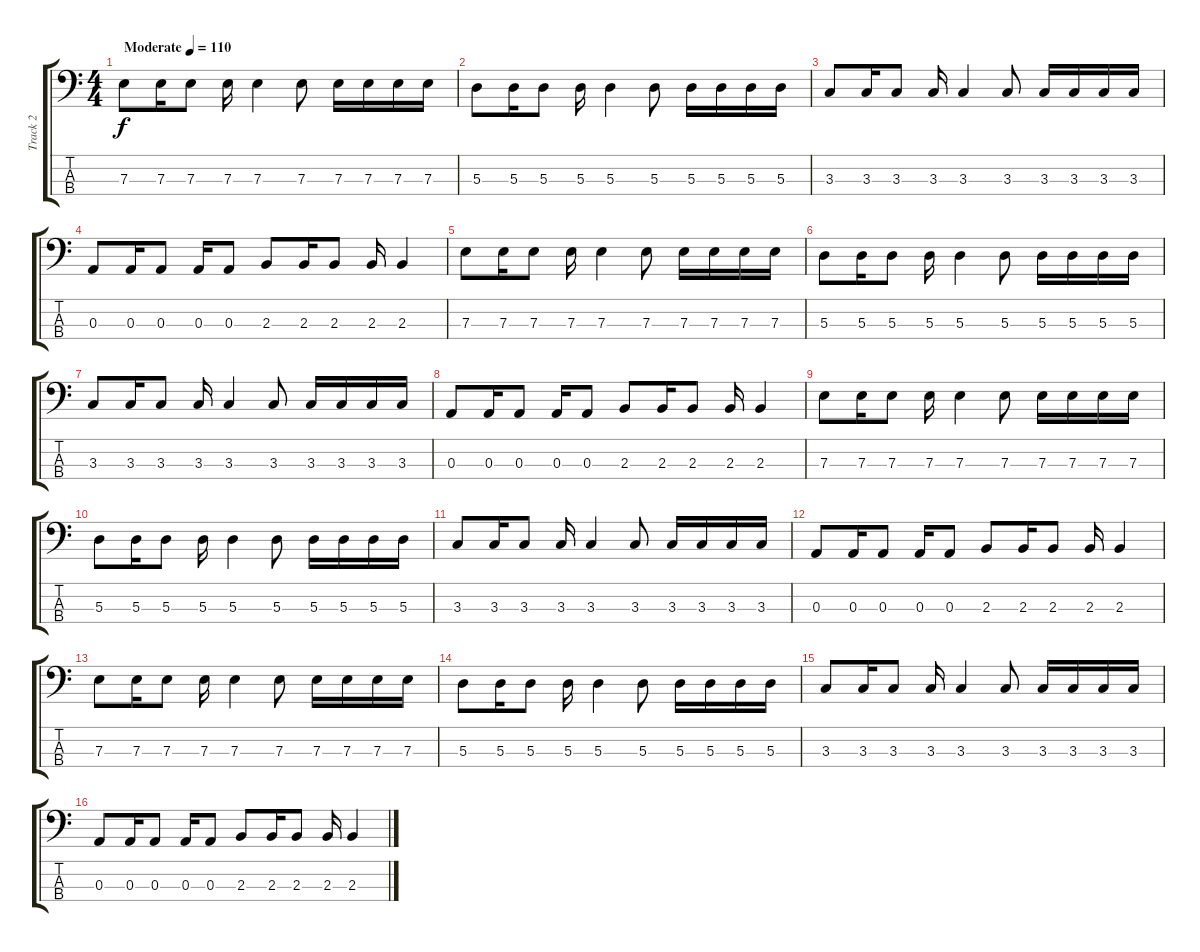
\track ("Track 2" "Track 2") {instrument acousticbass}
\staff {score tabs}
\tuning (G2 D2 A1 E1) {hide}
\ts (4 4)
\tempo (110 "Moderate")
\clef f4
\ks c
7.3.8{dy f instrument acousticbass} 7.3.16 7.3.8 7.3.16 7.3.4 7.3.8 7.3.16 7.3.16 7.3.16 7.3.16 |
5.3.8 5.3.16 5.3.8 5.3.16 5.3.4 5.3.8 5.3.16 5.3.16 5.3.16 5.3.16 |
3.3.8 3.3.16 3.3.8 3.3.16 3.3.4 3.3.8 3.3.16 3.3.16 3.3.16 3.3.16 |
0.3.8 0.3.16 0.3.8 0.3.16 0.3.8 2.3.8 2.3.16 2.3.8 2.3.16 2.3.4 |
7.3.8 7.3.16 7.3.8 7.3.16 7.3.4 7.3.8 7.3.16 7.3.16 7.3.16 7.3.16 |
5.3.8 5.3.16 5.3.8 5.3.16 5.3.4 5.3.8 5.3.16 5.3.16 5.3.16 5.3.16 |
3.3.8 3.3.16 3.3.8 3.3.16 3.3.4 3.3.8 3.3.16 3.3.16 3.3.16 3.3.16 |
0.3.8 0.3.16 0.3.8 0.3.16 0.3.8 2.3.8 2.3.16 2.3.8 2.3.16 2.3.4 |
7.3.8 7.3.16 7.3.8 7.3.16 7.3.4 7.3.8 7.3.16 7.3.16 7.3.16 7.3.16 |
5.3.8 5.3.16 5.3.8 5.3.16 5.3.4 5.3.8 5.3.16 5.3.16 5.3.16 5.3.16 |
3.3.8 3.3.16 3.3.8 3.3.16 3.3.4 3.3.8 3.3.16 3.3.16 3.3.16 3.3.16 |
0.3.8 0.3.16 0.3.8 0.3.16 0.3.8 2.3.8 2.3.16 2.3.8 2.3.16 2.3.4 |
7.3.8 7.3.16 7.3.8 7.3.16 7.3.4 7.3.8 7.3.16 7.3.16 7.3.16 7.3.16 |
5.3.8 5.3.16 5.3.8 5.3.16 5.3.4 5.3.8 5.3.16 5.3.16 5.3.16 5.3.16 |
3.3.8 3.3.16 3.3.8 3.3.16 3.3.4 3.3.8 3.3.16 3.3.16 3.3.16 3.3.16 |
0.3.8 0.3.16 0.3.8 0.3.16 0.3.8 2.3.8 2.3.16 2.3.8 2.3.16 2.3.4
